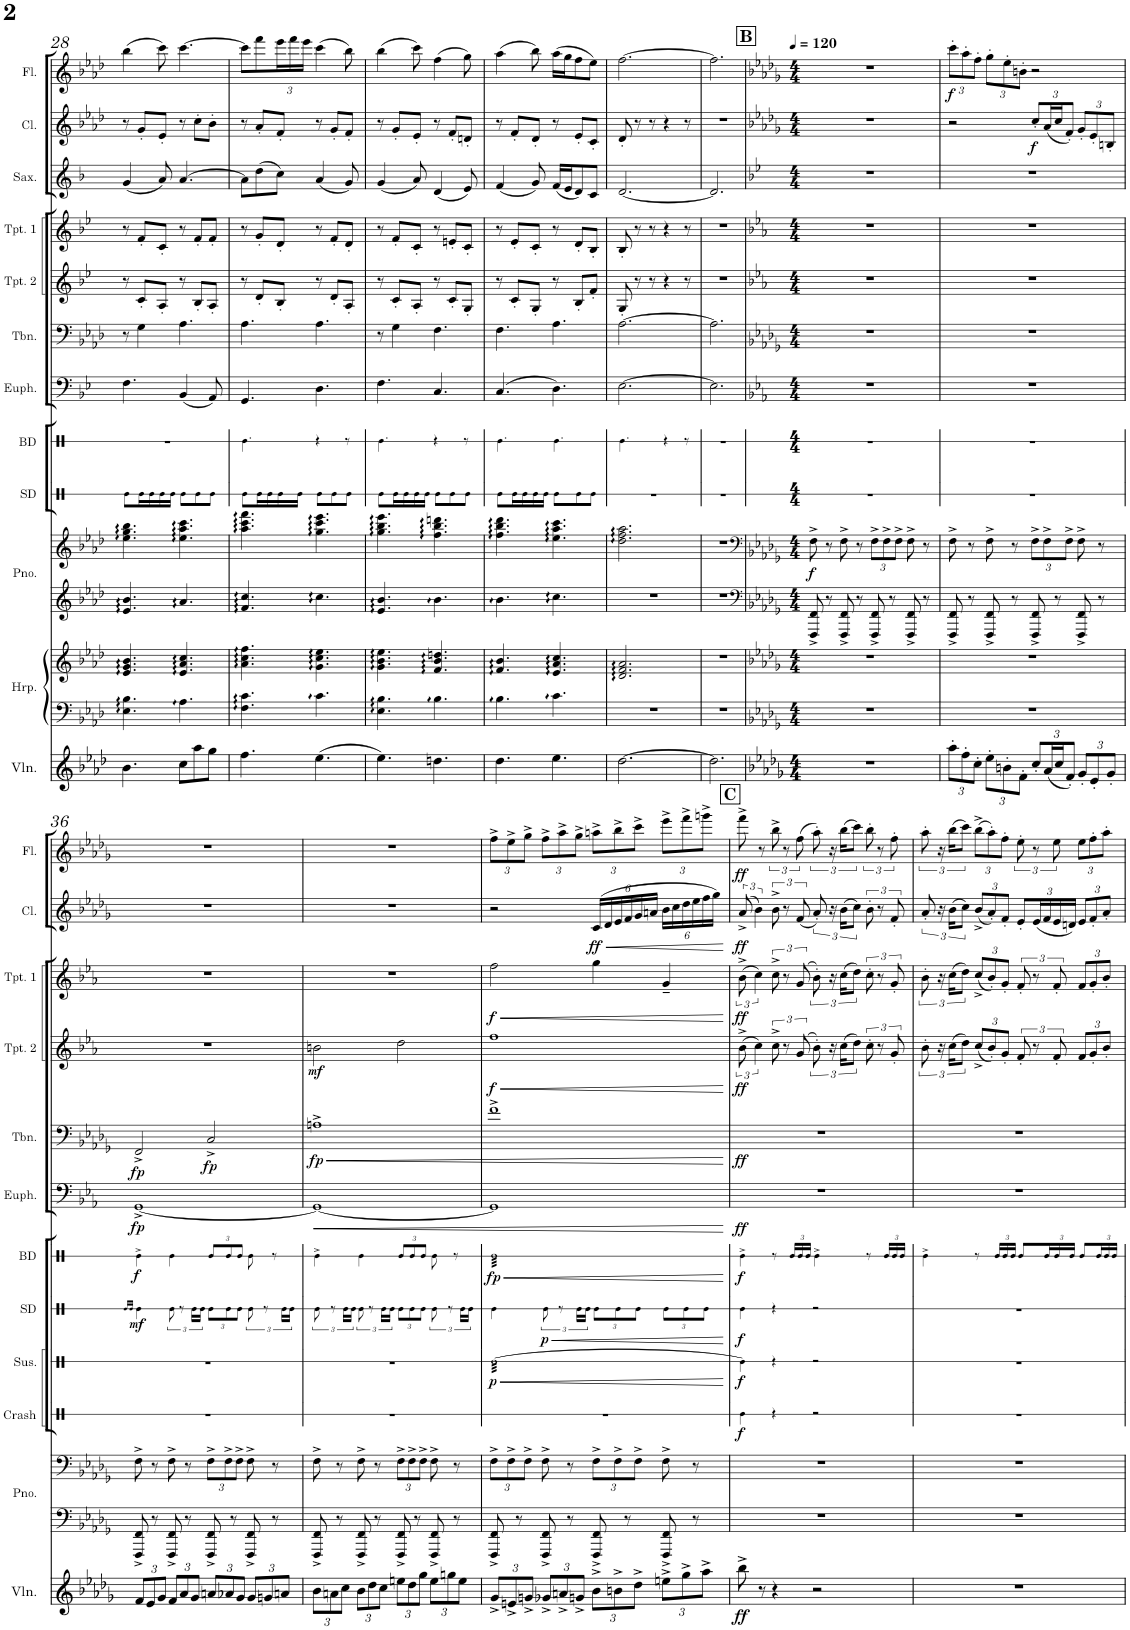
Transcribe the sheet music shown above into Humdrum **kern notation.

**kern	**dynam	**kern	**kern	**kern	**kern	**dynam	**kern	**dynam	**kern	**dynam	**kern	**dynam	**kern	**dynam	**kern	**dynam	**kern	**dynam	**kern	**kern	**dynam	**kern	**dynam
*part12	*part12	*part11	*part11	*part10	*part10	*part10	*part9	*part9	*part8	*part8	*part7	*part7	*part6	*part6	*part5	*part5	*part4	*part4	*part3	*part2	*part2	*part1	*part1
*staff14	*staff14	*staff13	*staff12	*staff11	*staff10	*staff10/11	*staff9	*staff9	*staff8	*staff8	*staff7	*staff7	*staff6	*staff6	*staff5	*staff5	*staff4	*staff4	*staff3	*staff2	*staff2	*staff1	*staff1
*I"Violon	*	*I"Harp	*	*I"Piano	*	*	*I"Snare Drum	*	*I"Bass Drum	*	*I"Euphonium	*	*I"Trombone	*	*I"Trumpet in Bb 2	*	*I"Trumpet in Bb 1	*	*I"Saxophone Alto	*I"Clarinet in Bb	*	*I"Flute	*
*I'Vln.	*	*I'Hrp.	*	*I'Pno.	*	*	*I'SD	*	*I'BD	*	*I'Euph.	*	*I'Tbn.	*	*I'Tpt. 2	*	*I'Tpt. 1	*	*I'Sax.	*I'Cl.	*	*I'Fl.	*
!!LO:PB:g=z
*clefG2	*	*clefF4	*clefG2	*clefG2	*clefG2	*	*clefX	*	*clefX	*	*clefF4	*	*clefF4	*	*clefG2	*	*clefG2	*	*clefG2	*clefG2	*	*clefG2	*
*	*	*	*	*	*	*	*	*	*	*	*Trd1c2	*	*	*	*Trd1c2	*	*Trd1c2	*	*Trd5c9	*Trd1c2	*	*	*
*k[b-e-a-d-]	*	*k[b-e-a-d-]	*k[b-e-a-d-]	*k[b-e-a-d-]	*k[b-e-a-d-]	*	*k[]	*	*k[]	*	*k[b-e-]	*	*k[b-e-a-d-]	*	*k[b-e-]	*	*k[b-e-]	*	*k[b-]	*k[b-e-a-d-]	*	*k[b-e-a-d-]	*
*M6/8	*	*M6/8	*M6/8	*M6/8	*M6/8	*	*M6/8	*	*M6/8	*	*M6/8	*	*M6/8	*	*M6/8	*	*M6/8	*	*M6/8	*M6/8	*	*M6/8	*
=28	=28	=28	=28	=28	=28	=28	=28	=28	=28	=28	=28	=28	=28	=28	=28	=28	=28	=28	=28	=28	=28	=28	=28
4.b-\	.	4.E-\ 4.B-\	4.e-/ 4.g/ 4.b-/	4.e-/ 4.b-/	4.ee-\ 4.gg\ 4.bb-\	.	8Re!\L	.	2.r	.	4.F\	.	8r	.	8r	.	8r	.	(4g/	8r	.	(4bb-\	.
.	.	.	.	.	.	.	16Re!\L	.	.	.	.	.	4G\	.	8c'/L	.	8f'/L	.	.	8g'/L	.	.	.
.	.	.	.	.	.	.	16Re!\	.	.	.	.	.	.	.	.	.	.	.	.	.	.	.	.
.	.	.	.	.	.	.	16Re!\	.	.	.	.	.	.	.	8A'/J	.	8c'/J	.	8a/)	8e-'/J	.	8ccc\)	.
.	.	.	.	.	.	.	16Re!\JJ	.	.	.	.	.	.	.	.	.	.	.	.	.	.	.	.
8cc\L	.	4.A-\	4.e-/ 4.a-/ 4.cc/	4.a-/	4.ee-\ 4.aa-\ 4.ccc\	.	8Re!\L	.	.	.	(4BB-/	.	4.A-\	.	8r	.	8r	.	[4.a/	8r	.	[4.ccc\	.
8aa-\	.	.	.	.	.	.	8Re!\	.	.	.	.	.	.	.	8B-'/L	.	8f'/L	.	.	8cc'\L	.	.	.
8gg\J	.	.	.	.	.	.	8Re!\J	.	.	.	8AA/)	.	.	.	8A'/J	.	8f'/J	.	.	8b-'\J	.	.	.
=29	=29	=29	=29	=29	=29	=29	=29	=29	=29	=29	=29	=29	=29	=29	=29	=29	=29	=29	=29	=29	=29	=29	=29
4.ff\	.	4.F\ 4.c\	4.a-\ 4.cc\ 4.ff\	4.f/ 4.cc/	4.aa-\ 4.ccc\ 4.fff\	.	8Re!\L	.	4.Re!\	.	4.GG/	.	4.A-\	.	8r	.	8r	.	8a\L]	8r	.	8ccc\L]	.
.	.	.	.	.	.	.	16Re!\L	.	.	.	.	.	.	.	8d'/L	.	8g'/L	.	(8dd\	8a-'/L	.	8fff\	.
.	.	.	.	.	.	.	16Re!\	.	.	.	.	.	.	.	.	.	.	.	.	.	.	.	.
*	*	*	*	*	*	*	*	*	*	*	*	*	*	*	*	*	*	*	*	*	*	*Xbrackettup	*
.	.	.	.	.	.	.	16Re!\	.	.	.	.	.	.	.	8B-'/J	.	8d'/J	.	8cc\J)	8f'/J	.	24eee-\L	.
.	.	.	.	.	.	.	.	.	.	.	.	.	.	.	.	.	.	.	.	.	.	24fff\	.
.	.	.	.	.	.	.	16Re!\JJ	.	.	.	.	.	.	.	.	.	.	.	.	.	.	.	.
.	.	.	.	.	.	.	.	.	.	.	.	.	.	.	.	.	.	.	.	.	.	24eee-\JJ	.
(4.ee-\	.	4.c\	4.g\ 4.cc\ 4.ee-\	4.cc\	4.gg\ 4.ccc\ 4.eee-\	.	8Re!\L	.	4r	.	4.D\	.	4.A-\	.	8r	.	8r	.	(4a/	8r	.	(4ccc\	.
.	.	.	.	.	.	.	8Re!\	.	.	.	.	.	.	.	8d'/L	.	8f'/L	.	.	8g'/L	.	.	.
.	.	.	.	.	.	.	8Re!\J	.	8r	.	.	.	.	.	8A'/J	.	8d'/J	.	8g/)	8f'/J	.	8bb-\)	.
=30	=30	=30	=30	=30	=30	=30	=30	=30	=30	=30	=30	=30	=30	=30	=30	=30	=30	=30	=30	=30	=30	=30	=30
4.ee-\)	.	4.E-\ 4.B-\	4.g\ 4.b-\ 4.ee-\	4.e-/ 4.b-/	4.gg\ 4.bb-\ 4.eee-\	.	8Re!\L	.	4.Re!\	.	4.F\	.	8r	.	8r	.	8r	.	(4g/	8r	.	(4bb-\	.
.	.	.	.	.	.	.	16Re!\L	.	.	.	.	.	4G\	.	8c'/L	.	8f'/L	.	.	8g'/L	.	.	.
.	.	.	.	.	.	.	16Re!\	.	.	.	.	.	.	.	.	.	.	.	.	.	.	.	.
.	.	.	.	.	.	.	16Re!\	.	.	.	.	.	.	.	8A'/J	.	8c'/J	.	8a/)	8e-'/J	.	8ccc\)	.
.	.	.	.	.	.	.	16Re!\JJ	.	.	.	.	.	.	.	.	.	.	.	.	.	.	.	.
4.ddn\	.	4.B-\	4.f/ 4.b-/ 4.ddn/	4.b-\	4.ff\ 4.bb-\ 4.dddn\	.	8Re!\L	.	4r	.	4.C/	.	4.F\	.	8r	.	8r	.	(4d/	8r	.	(4ff\	.
.	.	.	.	.	.	.	8Re!\	.	.	.	.	.	.	.	8c'/L	.	8en'/L	.	.	8f'/L	.	.	.
.	.	.	.	.	.	.	8Re!\J	.	8r	.	.	.	.	.	8G'/J	.	8c'/J	.	8e/)	8dn'/J	.	8gg\)	.
=31	=31	=31	=31	=31	=31	=31	=31	=31	=31	=31	=31	=31	=31	=31	=31	=31	=31	=31	=31	=31	=31	=31	=31
4.dd-\	.	4.B-\	4.f/ 4.b-/	4.b-\	4.ff\ 4.bb-\ 4.ddd-\	.	8Re!\L	.	4.Re!\	.	(4.C/	.	4.F\	.	8r	.	8r	.	(4f/	8r	.	(4aa-\	.
.	.	.	.	.	.	.	16Re!\L	.	.	.	.	.	.	.	8c'/L	.	8e-'/L	.	.	8f'/L	.	.	.
.	.	.	.	.	.	.	16Re!\	.	.	.	.	.	.	.	.	.	.	.	.	.	.	.	.
.	.	.	.	.	.	.	16Re!\	.	.	.	.	.	.	.	8G'/J	.	8c'/J	.	8g/)	8d-'/J	.	8bb-\)	.
.	.	.	.	.	.	.	16Re!\JJ	.	.	.	.	.	.	.	.	.	.	.	.	.	.	.	.
4.ee-\	.	4.c\	4.e-/ 4.a-/ 4.cc/	4.cc\	4.ee-\ 4.aa-\ 4.ccc\	.	8Re!\L	.	4.Re!\	.	4.D\)	.	4.A-\	.	8r	.	8r	.	(16f/LL	8r	.	(16aa-\LL	.
.	.	.	.	.	.	.	.	.	.	.	.	.	.	.	.	.	.	.	16e/J	.	.	16gg\J	.
.	.	.	.	.	.	.	8Re!\	.	.	.	.	.	.	.	8B-'/L	.	8d'/L	.	8d/)	8e-'/L	.	8ff\	.
.	.	.	.	.	.	.	8Re!\J	.	.	.	.	.	.	.	8f'/J	.	8B-'/J	.	8c/J	8c'/J	.	8ee-\J)	.
=32	=32	=32	=32	=32	=32	=32	=32	=32	=32	=32	=32	=32	=32	=32	=32	=32	=32	=32	=32	=32	=32	=32	=32
[2.dd-\	.	2.r	2.d-/ 2.f/ 2.a-/	2.r	2.dd-\ 2.ff\ 2.aa-\	.	2.r	.	4.Re!\	.	[2.E-\	.	[2.A-\	.	8G'/	.	8B-'/	.	[2.d/	8d-'/	.	[2.ff\	.
.	.	.	.	.	.	.	.	.	.	.	.	.	.	.	8r	.	8r	.	.	8r	.	.	.
.	.	.	.	.	.	.	.	.	.	.	.	.	.	.	8r	.	8r	.	.	8r	.	.	.
.	.	.	.	.	.	.	.	.	4r	.	.	.	.	.	4r	.	4r	.	.	4r	.	.	.
.	.	.	.	.	.	.	.	.	8r	.	.	.	.	.	8r	.	8r	.	.	8r	.	.	.
=33	=33	=33	=33	=33	=33	=33	=33	=33	=33	=33	=33	=33	=33	=33	=33	=33	=33	=33	=33	=33	=33	=33	=33
2.dd-\]	.	2.r	2.r	2.r	2.r	.	2.r	.	2.r	.	2.E-\]	.	2.A-\]	.	2.r	.	2.r	.	2.d/]	2.r	.	2.ff\]	.
=34	=34	=34	=34	=34	=34	=34	=34	=34	=34	=34	=34	=34	=34	=34	=34	=34	=34	=34	=34	=34	=34	=34	=34
!!LO:REH:place=s1:a:B:cj:fs=14:t=B
*	*	*	*	*clefF4	*clefF4	*	*	*	*	*	*	*	*	*	*	*	*	*	*	*	*	*	*
*k[b-e-a-d-g-]	*	*k[b-e-a-d-g-]	*k[b-e-a-d-g-]	*k[b-e-a-d-g-]	*k[b-e-a-d-g-]	*	*	*	*	*	*k[b-e-a-]	*	*k[b-e-a-d-g-]	*	*k[b-e-a-]	*	*k[b-e-a-]	*	*k[b-e-]	*k[b-e-a-d-g-]	*	*k[b-e-a-d-g-]	*
*M4/4	*	*M4/4	*M4/4	*M4/4	*M4/4	*	*M4/4	*	*M4/4	*	*M4/4	*	*M4/4	*	*M4/4	*	*M4/4	*	*M4/4	*M4/4	*	*M4/4	*
*	*	*	*	*	*	*	*	*	*	*	*	*	*	*	*	*	*	*	*	*	*	*MM120	*
!	!	!	!	!	!	!LO:DY:b	!	!	!	!	!	!	!	!	!	!	!	!	!	!	!	!	!
1r	.	1r	1r	8FFF/^ 8FF/^	8F^\	f	1r	.	1r	.	1r	.	1r	.	1r	.	1r	.	1r	1r	.	1r	.
.	.	.	.	8r	8r	.	.	.	.	.	.	.	.	.	.	.	.	.	.	.	.	.	.
.	.	.	.	8FFF/^ 8FF/^	8F^\	.	.	.	.	.	.	.	.	.	.	.	.	.	.	.	.	.	.
.	.	.	.	8r	8r	.	.	.	.	.	.	.	.	.	.	.	.	.	.	.	.	.	.
*	*	*	*	*	*Xbrackettup	*	*	*	*	*	*	*	*	*	*	*	*	*	*	*	*	*	*
.	.	.	.	8FFF/^ 8FF/^	12F^\L	.	.	.	.	.	.	.	.	.	.	.	.	.	.	.	.	.	.
.	.	.	.	.	12F^\	.	.	.	.	.	.	.	.	.	.	.	.	.	.	.	.	.	.
.	.	.	.	8r	.	.	.	.	.	.	.	.	.	.	.	.	.	.	.	.	.	.	.
.	.	.	.	.	12F^\J	.	.	.	.	.	.	.	.	.	.	.	.	.	.	.	.	.	.
.	.	.	.	8FFF/^ 8FF/^	8F^\	.	.	.	.	.	.	.	.	.	.	.	.	.	.	.	.	.	.
.	.	.	.	8r	8r	.	.	.	.	.	.	.	.	.	.	.	.	.	.	.	.	.	.
=35	=35	=35	=35	=35	=35	=35	=35	=35	=35	=35	=35	=35	=35	=35	=35	=35	=35	=35	=35	=35	=35	=35	=35
*Xbrackettup	*	*	*	*	*	*	*	*	*	*	*	*	*	*	*	*	*	*	*	*	*	*	*
!	!	!	!	!	!	!	!	!	!	!	!	!	!	!	!	!	!	!	!	!	!	!	!LO:DY:b
12aa-'\L	.	1r	1r	8FFF/^ 8FF/^	8F^\	.	1r	.	1r	.	1r	.	1r	.	1r	.	1r	.	1r	2r	.	12ccc'\L	f
12ff'\	.	.	.	.	.	.	.	.	.	.	.	.	.	.	.	.	.	.	.	.	.	12aa-'\	.
.	.	.	.	8r	8r	.	.	.	.	.	.	.	.	.	.	.	.	.	.	.	.	.	.
12cc'\J	.	.	.	.	.	.	.	.	.	.	.	.	.	.	.	.	.	.	.	.	.	12ff'\J	.
12ee-'\L	.	.	.	8FFF/^ 8FF/^	8F^\	.	.	.	.	.	.	.	.	.	.	.	.	.	.	.	.	12gg-'\L	.
12bn'\	.	.	.	.	.	.	.	.	.	.	.	.	.	.	.	.	.	.	.	.	.	12ee-'\	.
.	.	.	.	8r	8r	.	.	.	.	.	.	.	.	.	.	.	.	.	.	.	.	.	.
12f'\J	.	.	.	.	.	.	.	.	.	.	.	.	.	.	.	.	.	.	.	.	.	12bn'\J	.
*	*	*	*	*	*	*	*	*	*	*	*	*	*	*	*	*	*	*	*	*Xbrackettup	*	*	*
!	!	!	!	!	!	!	!	!	!	!	!	!	!	!	!	!	!	!	!	!	!LO:DY:b	!	!
12cc'/L	.	.	.	8FFF/^ 8FF/^	12F^\L	.	.	.	.	.	.	.	.	.	.	.	.	.	.	12cc'/L	f	2r	.
(24a-/L	.	.	.	.	12F^\	.	.	.	.	.	.	.	.	.	.	.	.	.	.	(24a-/L	.	.	.
24cc/J	.	.	.	8r	.	.	.	.	.	.	.	.	.	.	.	.	.	.	.	24cc/J	.	.	.
12f'/J)	.	.	.	.	12F^\J	.	.	.	.	.	.	.	.	.	.	.	.	.	.	12f'/J)	.	.	.
12g-'/L	.	.	.	8FFF/^ 8FF/^	8F^\	.	.	.	.	.	.	.	.	.	.	.	.	.	.	12g-'/L	.	.	.
12e-'/	.	.	.	.	.	.	.	.	.	.	.	.	.	.	.	.	.	.	.	12e-'/	.	.	.
.	.	.	.	8r	8r	.	.	.	.	.	.	.	.	.	.	.	.	.	.	.	.	.	.
12g-'/J	.	.	.	.	.	.	.	.	.	.	.	.	.	.	.	.	.	.	.	12Bn'/J	.	.	.
!!LO:LB:g=z
=36	=36	=36	=36	=36	=36	=36	=36	=36	=36	=36	=36	=36	=36	=36	=36	=36	=36	=36	=36	=36	=36	=36	=36
.	.	.	.	.	.	.	16qRe/LL	.	.	.	.	.	.	.	.	.	.	.	.	.	.	.	.
.	.	.	.	.	.	.	16qRe/JJ	.	.	.	.	.	.	.	.	.	.	.	.	.	.	.	.
!	!	!	!	!	!	!	!	!LO:DY:b	!	!LO:DY:b	!	!LO:DY:b	!	!LO:DY:b	!	!	!	!	!	!	!	!	!
12f/L	.	1r	1r	8FFF/^ 8FF/^	8F^\	.	4Re!\	mf	4Re^!\	f	[1GG^	fp	2FF^/	fp	1r	.	1r	.	1r	1r	.	1r	.
12e-/	.	.	.	.	.	.	.	.	.	.	.	.	.	.	.	.	.	.	.	.	.	.	.
.	.	.	.	8r	8r	.	.	.	.	.	.	.	.	.	.	.	.	.	.	.	.	.	.
12g-/J	.	.	.	.	.	.	.	.	.	.	.	.	.	.	.	.	.	.	.	.	.	.	.
12f/L	.	.	.	8FFF/^ 8FF/^	8F^\	.	12Re!\	.	4Re!\	.	.	.	.	.	.	.	.	.	.	.	.	.	.
12a-/	.	.	.	.	.	.	12r	.	.	.	.	.	.	.	.	.	.	.	.	.	.	.	.
.	.	.	.	8r	8r	.	.	.	.	.	.	.	.	.	.	.	.	.	.	.	.	.	.
12g-/J	.	.	.	.	.	.	24Re!\LL	.	.	.	.	.	.	.	.	.	.	.	.	.	.	.	.
.	.	.	.	.	.	.	24Re!\JJ	.	.	.	.	.	.	.	.	.	.	.	.	.	.	.	.
*	*	*	*	*	*	*	*Xbrackettup	*	*Xbrackettup	*	*	*	*	*	*	*	*	*	*	*	*	*	*
!	!	!	!	!	!	!	!	!	!	!	!	!	!	!LO:DY:b	!	!	!	!	!	!	!	!	!
12an/L	.	.	.	8FFF/^ 8FF/^	12F^\L	.	12Re!\L	.	12Re!/L	.	.	.	2C^/	fp	.	.	.	.	.	.	.	.	.
12a-X/	.	.	.	.	12F^\	.	12Re!\	.	12Re!/	.	.	.	.	.	.	.	.	.	.	.	.	.	.
.	.	.	.	8r	.	.	.	.	.	.	.	.	.	.	.	.	.	.	.	.	.	.	.
12g-/J	.	.	.	.	12F^\J	.	12Re!\J	.	12Re!/J	.	.	.	.	.	.	.	.	.	.	.	.	.	.
*	*	*	*	*	*	*	*brackettup	*	*	*	*	*	*	*	*	*	*	*	*	*	*	*	*
12g-/L	.	.	.	8FFF/^ 8FF/^	8F^\	.	12Re!\	.	8Re!\	.	.	.	.	.	.	.	.	.	.	.	.	.	.
12gn/	.	.	.	.	.	.	12r	.	.	.	.	.	.	.	.	.	.	.	.	.	.	.	.
.	.	.	.	8r	8r	.	.	.	8r	.	.	.	.	.	.	.	.	.	.	.	.	.	.
12an/J	.	.	.	.	.	.	24Re!\LL	.	.	.	.	.	.	.	.	.	.	.	.	.	.	.	.
.	.	.	.	.	.	.	24Re!\JJ	.	.	.	.	.	.	.	.	.	.	.	.	.	.	.	.
=37	=37	=37	=37	=37	=37	=37	=37	=37	=37	=37	=37	=37	=37	=37	=37	=37	=37	=37	=37	=37	=37	=37	=37
!	!	!	!	!	!	!	!	!	!	!	!	!LO:HP:b	!	!LO:HP:b	!	!	!	!	!	!	!	!	!
!	!	!	!	!	!	!	!	!	!	!	!	!	!	!LO:DY:n=1:b	!	!LO:DY:b	!	!	!	!	!	!	!
12b-\L	.	1r	1r	8FFF/^ 8FF/^	8F^\	.	12Re!\	.	4Re^!\	.	1GG_	<	1An^	< fp	2bn\	mf	1r	.	1r	1r	.	1r	.
12an\	.	.	.	.	.	.	12r	.	.	.	.	.	.	.	.	.	.	.	.	.	.	.	.
.	.	.	.	8r	8r	.	.	.	.	.	.	.	.	.	.	.	.	.	.	.	.	.	.
12cc\J	.	.	.	.	.	.	24Re!\LL	.	.	.	.	.	.	.	.	.	.	.	.	.	.	.	.
.	.	.	.	.	.	.	24Re!\JJ	.	.	.	.	.	.	.	.	.	.	.	.	.	.	.	.
12b-\L	.	.	.	8FFF/^ 8FF/^	8F^\	.	12Re!\	.	4Re!\	.	.	.	.	.	.	.	.	.	.	.	.	.	.
12dd-\	.	.	.	.	.	.	12r	.	.	.	.	.	.	.	.	.	.	.	.	.	.	.	.
.	.	.	.	8r	8r	.	.	.	.	.	.	.	.	.	.	.	.	.	.	.	.	.	.
12cc\J	.	.	.	.	.	.	24Re!\LL	.	.	.	.	.	.	.	.	.	.	.	.	.	.	.	.
.	.	.	.	.	.	.	24Re!\JJ	.	.	.	.	.	.	.	.	.	.	.	.	.	.	.	.
*	*	*	*	*	*	*	*Xbrackettup	*	*	*	*	*	*	*	*	*	*	*	*	*	*	*	*
12een\L	.	.	.	8FFF/^ 8FF/^	12F^\L	.	12Re!\L	.	12Re!/L	.	.	.	.	.	2dd\	.	.	.	.	.	.	.	.
12dd-\	.	.	.	.	12F^\	.	12Re!\	.	12Re!/	.	.	.	.	.	.	.	.	.	.	.	.	.	.
.	.	.	.	8r	.	.	.	.	.	.	.	.	.	.	.	.	.	.	.	.	.	.	.
12gg-\J	.	.	.	.	12F^\J	.	12Re!\J	.	12Re!/J	.	.	.	.	.	.	.	.	.	.	.	.	.	.
*	*	*	*	*	*	*	*brackettup	*	*	*	*	*	*	*	*	*	*	*	*	*	*	*	*
12ee\L	.	.	.	8FFF/^ 8FF/^	8F^\	.	12Re!\	.	8Re!\	.	.	.	.	.	.	.	.	.	.	.	.	.	.
12ggn\	.	.	.	.	.	.	12r	.	.	.	.	.	.	.	.	.	.	.	.	.	.	.	.
.	.	.	.	8r	8r	.	.	.	8r	.	.	.	.	.	.	.	.	.	.	.	.	.	.
12ee\J	.	.	.	.	.	.	24Re!\LL	.	.	.	.	.	.	.	.	.	.	.	.	.	.	.	.
.	.	.	.	.	.	.	24Re!\JJ	.	.	.	.	.	.	.	.	.	.	.	.	.	.	.	.
=38	=38	=38	=38	=38	=38	=38	=38	=38	=38	=38	=38	=38	=38	=38	=38	=38	=38	=38	=38	=38	=38	=38	=38
!	!	!	!	!	!	!	!	!	!	!LO:HP:b	!	!	!	!	!	!LO:HP:b	!	!LO:HP:b	!	!	!	!	!
!	!	!	!	!	!	!	!	!	!	!LO:DY:n=1:b	!	!	!	!	!	!LO:DY:n=1:b	!	!LO:DY:n=1:b	!	!	!	!	!
*	*	*	*	*	*	*	*	*	*tremolo	*	*	*	*	*	*	*	*	*	*	*	*	*	*
12g-^/L	.	1r	1r	8FFF/^ 8FF/^	12F^\L	.	4Re!\	.	32Re!LLL	< fp	1GG]	.	1f^	.	1ff	< f	2ff\	< f	1r	2r	.	12ff^\L	.
.	.	.	.	.	.	.	.	.	32Re!	.	.	.	.	.	.	.	.	.	.	.	.	.	.
.	.	.	.	.	.	.	.	.	32Re!	.	.	.	.	.	.	.	.	.	.	.	.	.	.
12en^/	.	.	.	.	12F^\	.	.	.	.	.	.	.	.	.	.	.	.	.	.	.	.	12ee-^\	.
.	.	.	.	.	.	.	.	.	32Re!	.	.	.	.	.	.	.	.	.	.	.	.	.	.
.	.	.	.	8r	.	.	.	.	32Re!	.	.	.	.	.	.	.	.	.	.	.	.	.	.
.	.	.	.	.	.	.	.	.	32Re!	.	.	.	.	.	.	.	.	.	.	.	.	.	.
12gn^/J	.	.	.	.	12F^\J	.	.	.	.	.	.	.	.	.	.	.	.	.	.	.	.	12gg-^\J	.
.	.	.	.	.	.	.	.	.	32Re!	.	.	.	.	.	.	.	.	.	.	.	.	.	.
.	.	.	.	.	.	.	.	.	32Re!	.	.	.	.	.	.	.	.	.	.	.	.	.	.
!	!	!	!	!	!	!	!	!LO:HP:b	!	!	!	!	!	!	!	!	!	!	!	!	!	!	!
!	!	!	!	!	!	!	!	!LO:DY:n=1:b	!	!	!	!	!	!	!	!	!	!	!	!	!	!	!
12g-X^/L	.	.	.	8FFF/^ 8FF/^	8F^\	.	12Re!\	< p	32Re!	.	.	.	.	.	.	.	.	.	.	.	.	12ff^\L	.
.	.	.	.	.	.	.	.	.	32Re!	.	.	.	.	.	.	.	.	.	.	.	.	.	.
.	.	.	.	.	.	.	.	.	32Re!	.	.	.	.	.	.	.	.	.	.	.	.	.	.
12an^/	.	.	.	.	.	.	12r	.	.	.	.	.	.	.	.	.	.	.	.	.	.	12aa-^\	.
.	.	.	.	.	.	.	.	.	32Re!	.	.	.	.	.	.	.	.	.	.	.	.	.	.
.	.	.	.	8r	8r	.	.	.	32Re!	.	.	.	.	.	.	.	.	.	.	.	.	.	.
.	.	.	.	.	.	.	.	.	32Re!	.	.	.	.	.	.	.	.	.	.	.	.	.	.
12gn^/J	.	.	.	.	.	.	24Re!\LL	.	.	.	.	.	.	.	.	.	.	.	.	.	.	12gg-^\J	.
.	.	.	.	.	.	.	.	.	32Re!	.	.	.	.	.	.	.	.	.	.	.	.	.	.
.	.	.	.	.	.	.	24Re!\JJ	.	.	.	.	.	.	.	.	.	.	.	.	.	.	.	.
.	.	.	.	.	.	.	.	.	32Re!	.	.	.	.	.	.	.	.	.	.	.	.	.	.
*	*	*	*	*	*	*	*Xbrackettup	*	*	*	*	*	*	*	*	*	*	*	*	*	*	*	*
!	!	!	!	!	!	!	!	!	!	!	!	!	!	!	!	!	!	!	!	!	!LO:HP:b	!	!
!	!	!	!	!	!	!	!	!	!	!	!	!	!	!	!	!	!	!	!	!	!LO:DY:n=1:b	!	!
12b-^\L	.	.	.	8FFF/^ 8FF/^	12F^\L	.	12Re!\L	.	32Re!	.	.	.	.	.	.	.	4gg\	.	.	(24c/LL	< ff	12aan^\L	.
.	.	.	.	.	.	.	.	.	32Re!	.	.	.	.	.	.	.	.	.	.	.	.	.	.
.	.	.	.	.	.	.	.	.	.	.	.	.	.	.	.	.	.	.	.	24d-/	.	.	.
.	.	.	.	.	.	.	.	.	32Re!	.	.	.	.	.	.	.	.	.	.	.	.	.	.
12bn^\	.	.	.	.	12F^\	.	12Re!\	.	.	.	.	.	.	.	.	.	.	.	.	24e-/	.	12bb-^\	.
.	.	.	.	.	.	.	.	.	32Re!	.	.	.	.	.	.	.	.	.	.	.	.	.	.
.	.	.	.	8r	.	.	.	.	32Re!	.	.	.	.	.	.	.	.	.	.	24f/	.	.	.
.	.	.	.	.	.	.	.	.	32Re!	.	.	.	.	.	.	.	.	.	.	.	.	.	.
12dd-^\J	.	.	.	.	12F^\J	.	12Re!\J	.	.	.	.	.	.	.	.	.	.	.	.	24g-/	.	12ccc^\J	.
.	.	.	.	.	.	.	.	.	32Re!	.	.	.	.	.	.	.	.	.	.	.	.	.	.
.	.	.	.	.	.	.	.	.	.	.	.	.	.	.	.	.	.	.	.	24an/JJ	.	.	.
.	.	.	.	.	.	.	.	.	32Re!	.	.	.	.	.	.	.	.	.	.	.	.	.	.
12een^\L	.	.	.	8FFF/^ 8FF/^	8F^\	.	12Re!\L	.	32Re!	.	.	.	.	.	.	.	4g~/	.	.	24b-\LL	.	12eee-^\L	.
.	.	.	.	.	.	.	.	.	32Re!	.	.	.	.	.	.	.	.	.	.	.	.	.	.
.	.	.	.	.	.	.	.	.	.	.	.	.	.	.	.	.	.	.	.	24cc\	.	.	.
.	.	.	.	.	.	.	.	.	32Re!	.	.	.	.	.	.	.	.	.	.	.	.	.	.
12gg-^\	.	.	.	.	.	.	12Re!\	.	.	.	.	.	.	.	.	.	.	.	.	24dd-\	.	12fff^\	.
.	.	.	.	.	.	.	.	.	32Re!	.	.	.	.	.	.	.	.	.	.	.	.	.	.
.	.	.	.	8r	8r	.	.	.	32Re!	.	.	.	.	.	.	.	.	.	.	24ee-\	.	.	.
.	.	.	.	.	.	.	.	.	32Re!	.	.	.	.	.	.	.	.	.	.	.	.	.	.
12aa-^\J	.	.	.	.	.	.	12Re!\J	.	.	.	.	.	.	.	.	.	.	.	.	24ff\	.	12gggn^\J	.
.	.	.	.	.	.	.	.	.	32Re!	.	.	.	.	.	.	.	.	.	.	.	.	.	.
.	.	.	.	.	.	.	.	.	.	.	.	.	.	.	.	.	.	.	.	24gg-\JJ)	.	.	.
.	.	.	.	.	.	.	.	.	32Re!JJJ	.	.	.	.	.	.	.	.	.	.	.	.	.	.
*	*	*	*	*	*	*	*	*	*Xtremolo	*	*	*	*	*	*	*	*	*	*	*	*	*	*
.	.	.	.	.	.	.	.	[	.	[	.	[	.	[	.	[	.	[	.	.	[	.	.
!!LO:REH:place=s1:a:B:cj:fs=14:t=C
=39	=39	=39	=39	=39	=39	=39	=39	=39	=39	=39	=39	=39	=39	=39	=39	=39	=39	=39	=39	=39	=39	=39	=39
*	*	*	*	*	*	*	*	*	*	*	*	*	*	*	*	*	*	*	*	*brackettup	*	*	*
!	!LO:DY:b	!	!	!	!	!	!	!LO:DY:b	!	!LO:DY:b	!	!LO:DY:b	!	!LO:DY:b	!	!LO:DY:b	!	!LO:DY:b	!	!	!LO:DY:b	!	!LO:DY:b
8bb-^\	ff	1r	1r	1r	1r	.	4Re!\	f	4Re^!\	f	1r	ff	1r	ff	(12b-^\	ff	(12b-^\	ff	1r	(12a-^/	ff	8fff^\	ff
.	.	.	.	.	.	.	.	.	.	.	.	.	.	.	6cc\)	.	6cc\)	.	.	6b-\)	.	.	.
8r	.	.	.	.	.	.	.	.	.	.	.	.	.	.	.	.	.	.	.	.	.	8r	.
*	*	*	*	*	*	*	*	*	*	*	*	*	*	*	*	*	*	*	*	*	*	*brackettup	*
4r	.	.	.	.	.	.	4r	.	8r	.	.	.	.	.	12cc^\	.	12cc^\	.	.	12b-^\	.	12bb-^\	.
.	.	.	.	.	.	.	.	.	.	.	.	.	.	.	12r	.	12r	.	.	12r	.	12r	.
.	.	.	.	.	.	.	.	.	24Re!/LL	.	.	.	.	.	.	.	.	.	.	.	.	.	.
.	.	.	.	.	.	.	.	.	24Re!/	.	.	.	.	.	(12g/	.	(12g/	.	.	(12f/	.	(12ff\	.
.	.	.	.	.	.	.	.	.	24Re!/JJ	.	.	.	.	.	.	.	.	.	.	.	.	.	.
2r	.	.	.	.	.	.	2r	.	4Re^!\	.	.	.	.	.	12b-'\)	.	12b-'\)	.	.	12a-'/)	.	12aa-'\)	.
.	.	.	.	.	.	.	.	.	.	.	.	.	.	.	24r	.	24r	.	.	24r	.	24r	.
.	.	.	.	.	.	.	.	.	.	.	.	.	.	.	(24cc\KL	.	(24cc\KL	.	.	(24b-\KL	.	(24bb-\KL	.
.	.	.	.	.	.	.	.	.	.	.	.	.	.	.	12dd\J)	.	12dd\J)	.	.	12cc\J)	.	12ccc\J)	.
.	.	.	.	.	.	.	.	.	8r	.	.	.	.	.	12cc'\	.	12cc'\	.	.	12b-'\	.	12bb-'\	.
.	.	.	.	.	.	.	.	.	.	.	.	.	.	.	12r	.	12r	.	.	12r	.	12r	.
.	.	.	.	.	.	.	.	.	24Re!/LL	.	.	.	.	.	.	.	.	.	.	.	.	.	.
.	.	.	.	.	.	.	.	.	24Re!/	.	.	.	.	.	12g'/	.	12g'/	.	.	12f'/	.	12ff'\	.
.	.	.	.	.	.	.	.	.	24Re!/JJ	.	.	.	.	.	.	.	.	.	.	.	.	.	.
=40	=40	=40	=40	=40	=40	=40	=40	=40	=40	=40	=40	=40	=40	=40	=40	=40	=40	=40	=40	=40	=40	=40	=40
1r	.	1r	1r	1r	1r	.	1r	.	4Re^!\	.	1r	.	1r	.	12b-'\	.	12b-'\	.	1r	12a-'/	.	12aa-'\	.
.	.	.	.	.	.	.	.	.	.	.	.	.	.	.	24r	.	24r	.	.	24r	.	24r	.
.	.	.	.	.	.	.	.	.	.	.	.	.	.	.	(24cc\KL	.	(24cc\KL	.	.	(24b-\KL	.	(24bb-\KL	.
.	.	.	.	.	.	.	.	.	.	.	.	.	.	.	12dd\J)	.	12dd\J)	.	.	12cc\J)	.	12ccc\J)	.
*	*	*	*	*	*	*	*	*	*	*	*	*	*	*	*Xbrackettup	*	*Xbrackettup	*	*	*Xbrackettup	*	*Xbrackettup	*
.	.	.	.	.	.	.	.	.	8r	.	.	.	.	.	(12cc^/L	.	(12cc^/L	.	.	(12b-^/L	.	(12bb-^\L	.
.	.	.	.	.	.	.	.	.	.	.	.	.	.	.	12b-'/)	.	12b-'/)	.	.	12a-'/)	.	12aa-'\)	.
.	.	.	.	.	.	.	.	.	24Re!/LL	.	.	.	.	.	.	.	.	.	.	.	.	.	.
.	.	.	.	.	.	.	.	.	24Re!/	.	.	.	.	.	12g'/J	.	12g'/J	.	.	12f'/J	.	12ff'\J	.
.	.	.	.	.	.	.	.	.	24Re!/JJ	.	.	.	.	.	.	.	.	.	.	.	.	.	.
*	*	*	*	*	*	*	*	*	*	*	*	*	*	*	*brackettup	*	*brackettup	*	*	*	*	*brackettup	*
.	.	.	.	.	.	.	.	.	8Re!/L	.	.	.	.	.	12f'/	.	12f'/	.	.	12e-'/L	.	12ee-'\	.
.	.	.	.	.	.	.	.	.	.	.	.	.	.	.	12r	.	12r	.	.	(24e-/L	.	12r	.
.	.	.	.	.	.	.	.	.	24Re!/L	.	.	.	.	.	.	.	.	.	.	24f/	.	.	.
.	.	.	.	.	.	.	.	.	24Re!/	.	.	.	.	.	12f'/	.	12f'/	.	.	24e-/	.	12ee-\	.
.	.	.	.	.	.	.	.	.	24Re!/JJ	.	.	.	.	.	.	.	.	.	.	24dn/JJ)	.	.	.
*	*	*	*	*	*	*	*	*	*	*	*	*	*	*	*Xbrackettup	*	*Xbrackettup	*	*	*	*	*Xbrackettup	*
.	.	.	.	.	.	.	.	.	8Re!/L	.	.	.	.	.	12f/L	.	12f/L	.	.	12e-/L	.	12ee-\L	.
.	.	.	.	.	.	.	.	.	.	.	.	.	.	.	12g'/	.	12g'/	.	.	12f'/	.	12ff'\	.
.	.	.	.	.	.	.	.	.	24Re!/L	.	.	.	.	.	.	.	.	.	.	.	.	.	.
.	.	.	.	.	.	.	.	.	24Re!/	.	.	.	.	.	12b-'/J	.	12b-'/J	.	.	12a-'/J	.	12aa-'\J	.
.	.	.	.	.	.	.	.	.	24Re!/JJ	.	.	.	.	.	.	.	.	.	.	.	.	.	.
=	=	=	=	=	=	=	=	=	=	=	=	=	=	=	=	=	=	=	=	=	=	=	=
*-	*-	*-	*-	*-	*-	*-	*-	*-	*-	*-	*-	*-	*-	*-	*-	*-	*-	*-	*-	*-	*-	*-	*-
